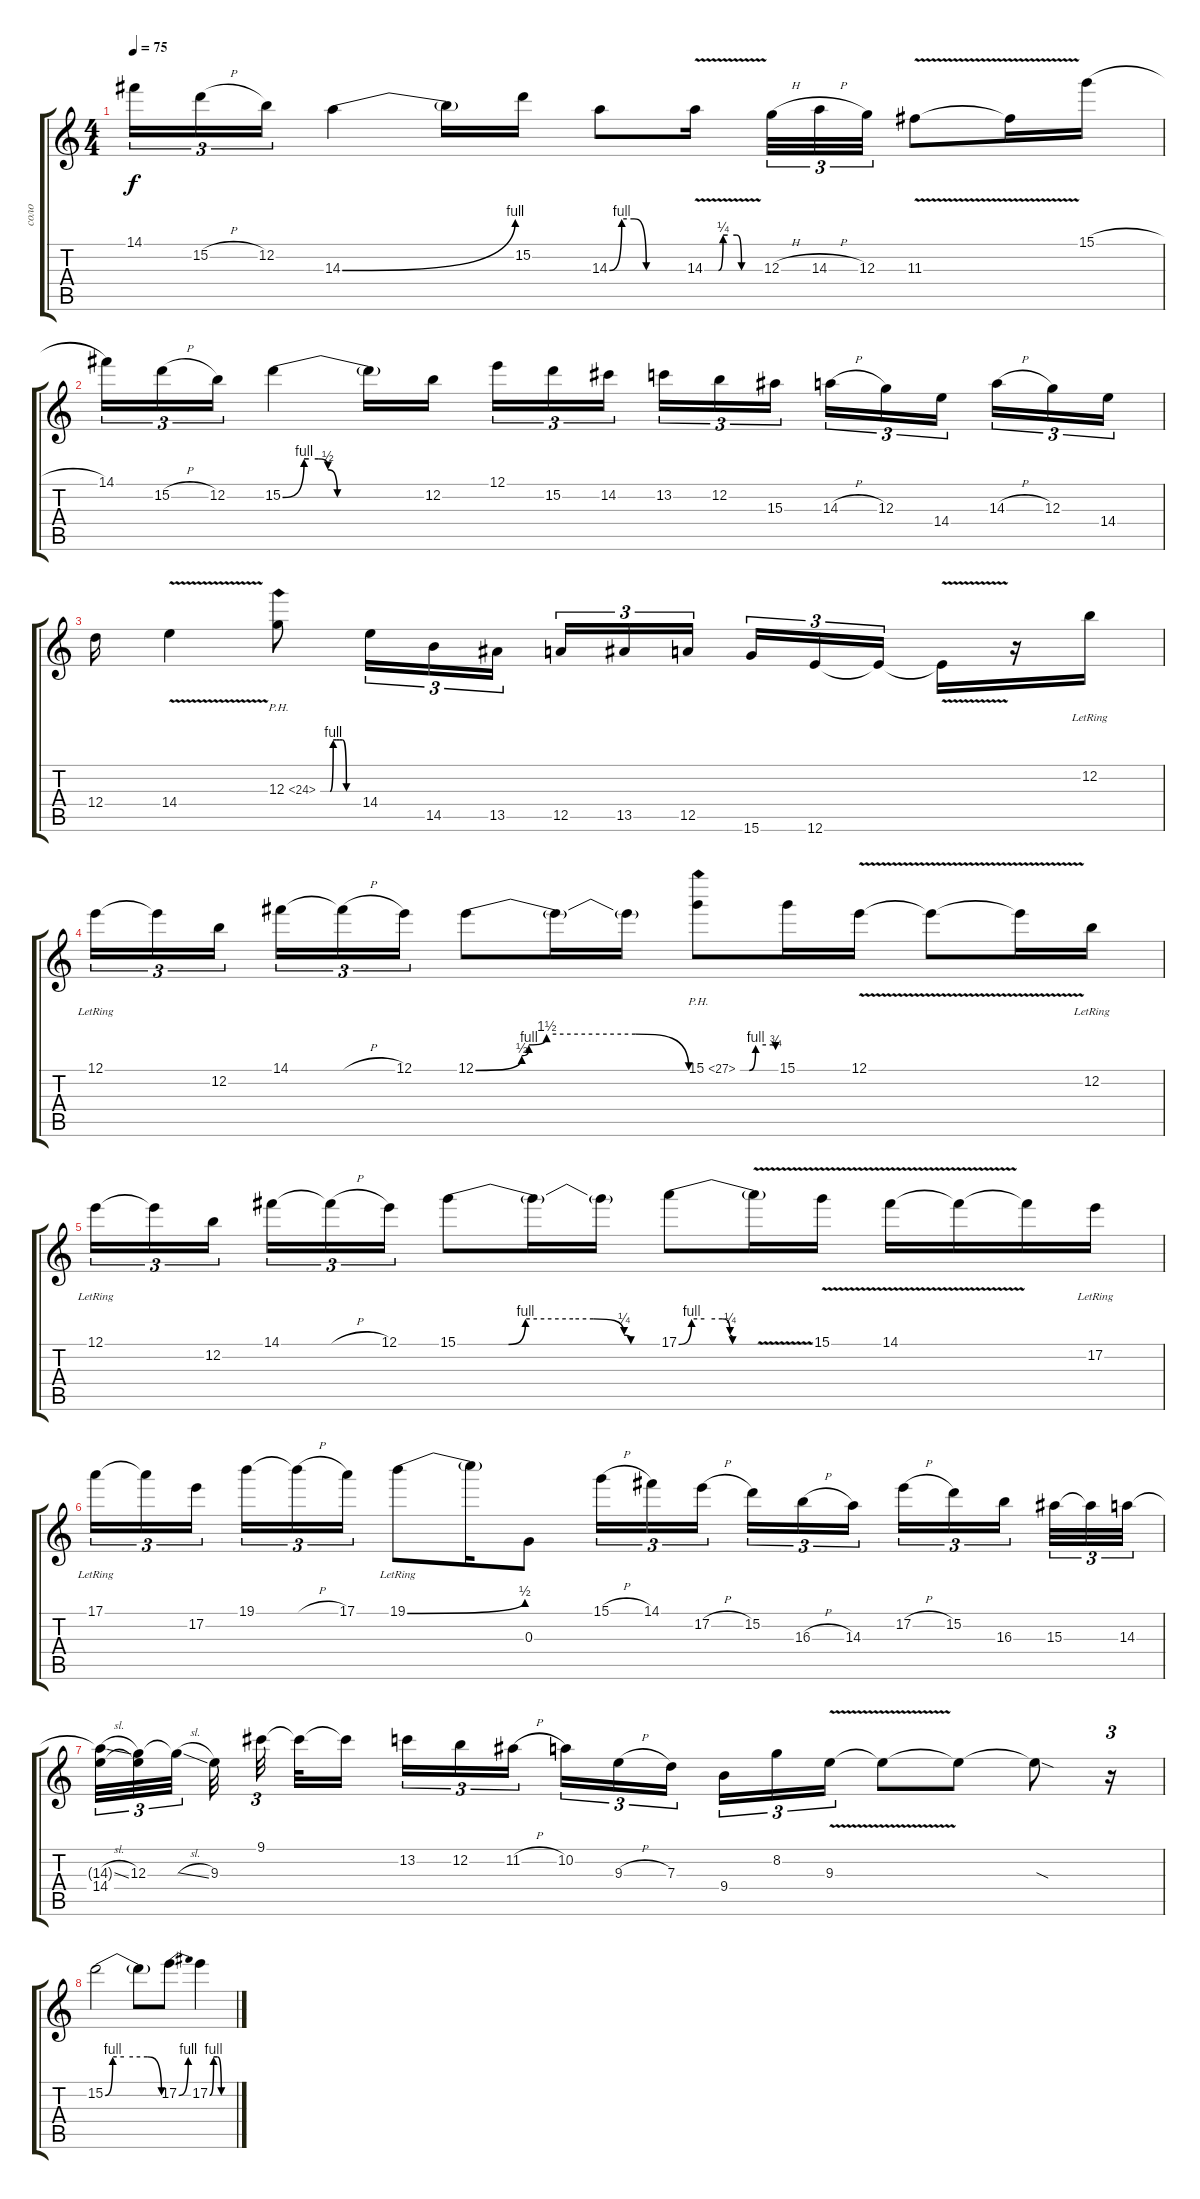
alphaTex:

\track ("соло" "соло") {instrument distortionguitar}
\staff {score tabs}
\tuning (E4 B3 G3 D3 A2 E2) {hide}
\ts (4 4)
\tempo 75
\clef g2
\ks c
14.1.16{tu (3 2) dy f} 15.2{h}.16{tu (3 2)} 12.2.16{tu (3 2)} 14.3{be (bend 0 0 60 4)}.4 14.3{t}.16 15.2.16 14.3{be (custom 0 0 10 4 20 4 30 0 60 0)}.8 14.3{be (custom 0 0 15 0 20 1 25 1 35 1 40 0 60 0) v}.16 12.3{h}.32{tu (3 2)} 14.3{h}.32{tu (3 2)} 12.3.32{tu (3 2)} 11.3{v}.8 11.3{t}.16 15.1{h}.16 |
14.1.16{tu (3 2)} 15.2{h}.16{tu (3 2)} 12.2.16{tu (3 2)} 15.2{be (custom 0 0 9 4 11 4 15 4 19 2 23 0 30 0 32 0 38 0 40 0 42 0 44 0 60 0)}.4 15.2{t}.16 12.2.16 12.1.16{tu (3 2)} 15.2.16{tu (3 2)} 14.2.16{tu (3 2)} 13.2.16{tu (3 2)} 12.2.16{tu (3 2)} 15.3.16{tu (3 2)} 14.3{h}.16{tu (3 2)} 12.3.16{tu (3 2)} 14.4.16{tu (3 2)} 14.3{h}.16{tu (3 2)} 12.3.16{tu (3 2)} 14.4.16{tu (3 2)} |
12.4.16 14.4{v}.4 12.3{be (custom 0 0 15 0 20 4 25 4 30 4 35 4 41 0 60 0) ph 12}.8 14.4.16{tu (3 2)} 14.5.16{tu (3 2)} 13.5.16{tu (3 2)} 12.5.16{tu (3 2)} 13.5.16{tu (3 2)} 12.5.16{tu (3 2)} 15.6.16{tu (3 2)} 12.6.16{tu (3 2)} 12.6{t}.16{tu (3 2)} 12.6{v t}.16 r.16 12.2{lr}.16 |
12.1{lr}.16{tu (3 2)} 12.1{t}.16{tu (3 2)} 12.2.16{tu (3 2)} 14.1.16{tu (3 2)} 14.1{h t}.16{tu (3 2)} 12.1.16{tu (3 2)} 12.1{be (custom 0 0 13 2 15 4 20 6 45 6 60 0)}.8 12.1{t}.16 12.1{t}.16 15.1{be (custom 0 0 15 0 26 4 56 4 60 3) ph 12}.8 15.1.16 12.1{v}.16 12.1{v t}.8 12.1{t}.16 12.2{lr}.16 |
12.1{lr}.16{tu (3 2)} 12.1{t}.16{tu (3 2)} 12.2.16{tu (3 2)} 14.1.16{tu (3 2)} 14.1{h t}.16{tu (3 2)} 12.1.16{tu (3 2)} 15.1{be (custom 0 0 15 0 20 4 34 4 40 4 49 1 51 0 60 0)}.8 15.1{t}.16 15.1{t}.16 17.1{be (custom 0 0 10 4 20 4 34 4 40 1 42 0 60 0)}.8 17.1{v t}.16 15.1{v}.16 14.1{v}.16 14.1{t}.16 14.1{t}.16 17.2{lr}.16 |
17.1{lr}.16{tu (3 2)} 17.1{t}.16{tu (3 2)} 17.2.16{tu (3 2)} 19.1.16{tu (3 2)} 19.1{h t}.16{tu (3 2)} 17.1.16{tu (3 2)} 19.1{be (bend 0 0 60 2) lr}.8 19.1{t}.16 0.3.8 15.1{h}.16{tu (3 2)} 14.1.16{tu (3 2)} 17.2{h}.16{tu (3 2)} 15.2.16{tu (3 2)} 16.3{h}.16{tu (3 2)} 14.3.16{tu (3 2)} 17.2{h}.16{tu (3 2)} 15.2.16{tu (3 2)} 16.3.16{tu (3 2)} 15.3.32{tu (3 2)} 15.3{t}.32{tu (3 2)} 14.3.32{tu (3 2)} |
(14.3{sl t} 14.4).32{tu (3 2)} (12.3 14.4{t}).32{tu (3 2)} 12.3{sl t}.32{tu (3 2)} 9.3.32 9.1.32{tu (3 2)} 9.1{t}.32 9.1{t}.16 13.2.16{tu (3 2)} 12.2.16{tu (3 2)} 11.2{h}.16{tu (3 2)} 10.2.16{tu (3 2)} 9.3{h}.16{tu (3 2)} 7.3.16{tu (3 2)} 9.4.16{tu (3 2)} 8.2.16{tu (3 2)} 9.3{v}.16{tu (3 2)} 9.3{t}.8 9.3{t}.8 9.3{sod t}.8 r.16{tu (3 2)} |
15.2{be (custom 0 0 8 4 20 4 45 4 60 0)}.2 15.2{t}.8 17.2{be (bend 0 0 60 4)}.8 17.2{be (custom 0 0 10 4 20 4 30 0 60 0)}.4
